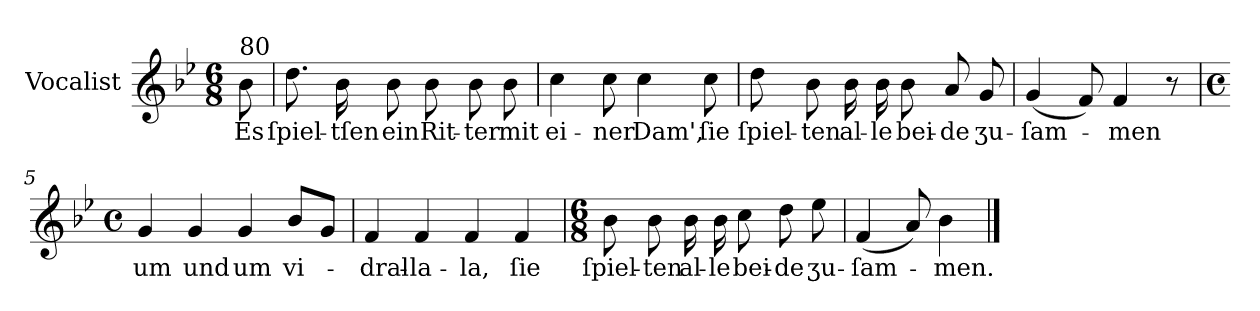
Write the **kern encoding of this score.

**kern	**text
*part1	*part1
*staff1	*staff1
*I"Vocalist	*
*k[b-e-]	*
*B-:	*
*M6/8	*
=	=
!LO:TX:a:t=80	!
8b-	Es
=1	=1
8.dd	ſpiel-
16b-	-tſen
8b-	ein
8b-	Rit-
8b-	-ter
8b-	mit
=2	=2
4cc	ei-
8cc	-ner
4cc	Dam',
8cc	ſie
=3	=3
8dd	ſpiel-
8b-	-ten
16b-	al-
16b-	-le
8b-	bei-
8a	-de
8g	ʒu-
=4	=4
(4g	-ſam-
8f)	.
4f	-men
8r	.
=5	=5
*M4/4	*
*met(c)	*
4g	um
4g	und
4g	um
8b-L	vi-
8gJ	.
=6	=6
4f	-dral-
4f	-la-
4f	-la,
4f	ſie
=7	=7
*M6/8	*
8b-	ſpiel-
8b-	-ten
16b-	al-
16b-	-le
8cc	bei-
8dd	-de
8ee-	ʒu-
=8	=8
(4f	-ſam-
8a)	.
4b-	-men.
==	==
*-	*-
